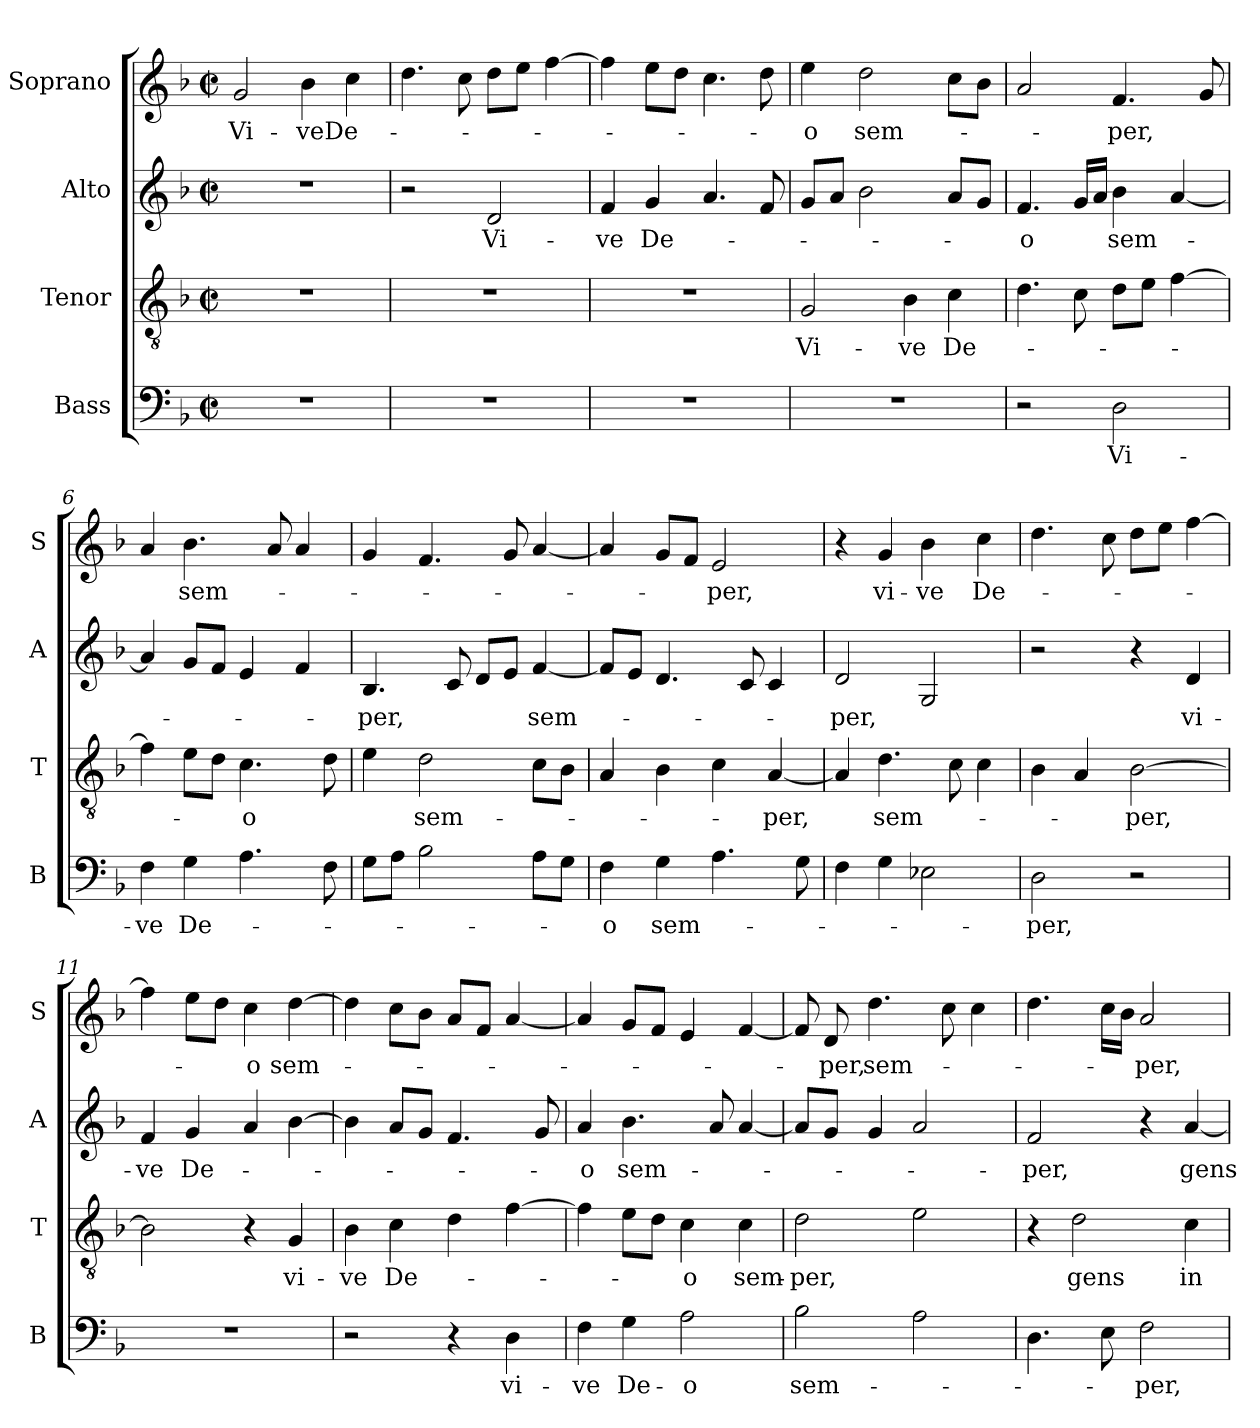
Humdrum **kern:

**kern	**text	**kern	**text	**kern	**text	**kern	**text
*part4	*part4	*part3	*part3	*part2	*part2	*part1	*part1
*staff4	*staff4	*staff3	*staff3	*staff2	*staff2	*staff1	*staff1
*I"Bass	*	*I"Tenor	*	*I"Alto	*	*I"Soprano	*
*I'B	*	*I'T	*	*I'A	*	*I'S	*
*clefF4	*	*clefGv2	*	*clefG2	*	*clefG2	*
*k[b-]	*	*k[b-]	*	*k[b-]	*	*k[b-]	*
*F:	*	*F:	*	*F:	*	*F:	*
*M2/2	*	*M2/2	*	*M2/2	*	*M2/2	*
*met(c|)	*	*met(c|)	*	*met(c|)	*	*met(c|)	*
=1	=1	=1	=1	=1	=1	=1	=1
1r	.	1r	.	1r	.	2g/	Vi-
.	.	.	.	.	.	4b-\	-ve
.	.	.	.	.	.	4cc\	De-
=2	=2	=2	=2	=2	=2	=2	=2
1r	.	1r	.	2r	.	4.dd\	.
.	.	.	.	.	.	8cc\	.
.	.	.	.	2d/	Vi-	8dd\L	.
.	.	.	.	.	.	8ee\J	.
.	.	.	.	.	.	[4ff\	.
=3	=3	=3	=3	=3	=3	=3	=3
1r	.	1r	.	4f/	-ve	4ff\]	.
.	.	.	.	4g/	De-	8ee\L	.
.	.	.	.	.	.	8dd\J	.
.	.	.	.	4.a/	.	4.cc\	.
.	.	.	.	8f/	.	8dd\	.
=4	=4	=4	=4	=4	=4	=4	=4
1r	.	2G/	Vi-	8g/L	.	4ee\	-o
.	.	.	.	8a/J	.	.	.
.	.	.	.	2b-\	.	2dd\	sem-
.	.	4B-\	-ve	.	.	.	.
.	.	4c\	De-	8a/L	.	8cc\L	.
.	.	.	.	8g/J	.	8b-\J	.
=5	=5	=5	=5	=5	=5	=5	=5
2r	.	4.d\	.	4.f/	-o	2a/	.
.	.	8c\	.	16g/LL	.	.	.
.	.	.	.	16a/JJ	.	.	.
2D\	Vi-	8d\L	.	4b-\	sem-	4.f/	-per,
.	.	8e\J	.	.	.	.	.
.	.	[4f\	.	[4a/	.	.	.
.	.	.	.	.	.	8g/	.
=6	=6	=6	=6	=6	=6	=6	=6
4F\	-ve	4f\]	.	4a/]	.	4a/	.
4G\	De-	8e\L	.	8g/L	.	4.b-\	sem-
.	.	8d\J	.	8f/J	.	.	.
4.A\	.	4.c\	-o	4e/	.	.	.
.	.	.	.	.	.	8a/	.
.	.	.	.	4f/	.	4a/	.
8F\	.	8d\	.	.	.	.	.
!!LO:LB:g=z
=7	=7	=7	=7	=7	=7	=7	=7
8G\L	.	4e\	.	4.B-/	-per,	4g/	.
8A\J	.	.	.	.	.	.	.
2B-\	.	2d\	sem-	.	.	4.f/	.
.	.	.	.	8c/	.	.	.
.	.	.	.	8d/L	.	.	.
.	.	.	.	8e/J	.	8g/	.
8A\L	.	8c\L	.	[4f/	sem-	[4a/	.
8G\J	.	8B-\J	.	.	.	.	.
=8	=8	=8	=8	=8	=8	=8	=8
4F\	-o	4A/	.	8f/L]	.	4a/]	.
.	.	.	.	8e/J	.	.	.
4G\	sem-	4B-\	.	4.d/	.	8g/L	.
.	.	.	.	.	.	8f/J	.
4.A\	.	4c\	.	.	.	2e/	-per,
.	.	.	.	8c/	.	.	.
.	.	[4A/	-per,	4c/	.	.	.
8G\	.	.	.	.	.	.	.
=9	=9	=9	=9	=9	=9	=9	=9
4F\	.	4A/]	.	2d/	-per,	4r	.
4G\	.	4.d\	sem-	.	.	4g/	vi-
2E-X\	.	.	.	2G/	.	4b-\	-ve
.	.	8c\	.	.	.	.	.
.	.	4c\	.	.	.	4cc\	De-
=10	=10	=10	=10	=10	=10	=10	=10
2D\	-per,	4B-\	.	2r	.	4.dd\	.
.	.	4A/	.	.	.	.	.
.	.	.	.	.	.	8cc\	.
2r	.	[2B-\	-per,	4r	.	8dd\L	.
.	.	.	.	.	.	8ee\J	.
.	.	.	.	4d/	vi-	[4ff\	.
=11	=11	=11	=11	=11	=11	=11	=11
1r	.	2B-\]	.	4f/	-ve	4ff\]	.
.	.	.	.	4g/	De-	8ee\L	.
.	.	.	.	.	.	8dd\J	.
.	.	4r	.	4a/	.	4cc\	-o
.	.	4G/	vi-	[4b-\	.	[4dd\	sem-
=12	=12	=12	=12	=12	=12	=12	=12
2r	.	4B-\	-ve	4b-\]	.	4dd\]	.
.	.	4c\	De-	8a/L	.	8cc\L	.
.	.	.	.	8g/J	.	8b-\J	.
4r	.	4d\	.	4.f/	.	8a/L	.
.	.	.	.	.	.	8f/J	.
4D\	vi-	[4f\	.	.	.	[4a/	.
.	.	.	.	8g/	.	.	.
!!LO:LB:g=z
=13	=13	=13	=13	=13	=13	=13	=13
4F\	-ve	4f\]	.	4a/	-o	4a/]	.
4G\	De-	8e\L	.	4.b-\	sem-	8g/L	.
.	.	8d\J	.	.	.	8f/J	.
2A\	-o	4c\	-o	.	.	4e/	.
.	.	.	.	8a/	.	.	.
.	.	4c\	sem-	[4a/	.	[4f/	.
=14	=14	=14	=14	=14	=14	=14	=14
2B-\	sem-	2d\	-per,	8a/L]	.	8f/]	.
.	.	.	.	8g/J	.	8d/	-per,
.	.	.	.	4g/	.	4.dd\	sem-
2A\	.	2e\	.	2a/	.	.	.
.	.	.	.	.	.	8cc\	.
.	.	.	.	.	.	4cc\	.
=15	=15	=15	=15	=15	=15	=15	=15
4.D\	.	4r	.	2f/	-per,	4.dd\	.
.	.	2d\	gens	.	.	.	.
8E\	.	.	.	.	.	16cc\LL	.
.	.	.	.	.	.	16b-\JJ	.
2F\	-per,	.	.	4r	.	2a/	-per,
.	.	4c\	in-	[4a/	gens	.	.
=	=	=	=	=	=	=	=
*-	*-	*-	*-	*-	*-	*-	*-
